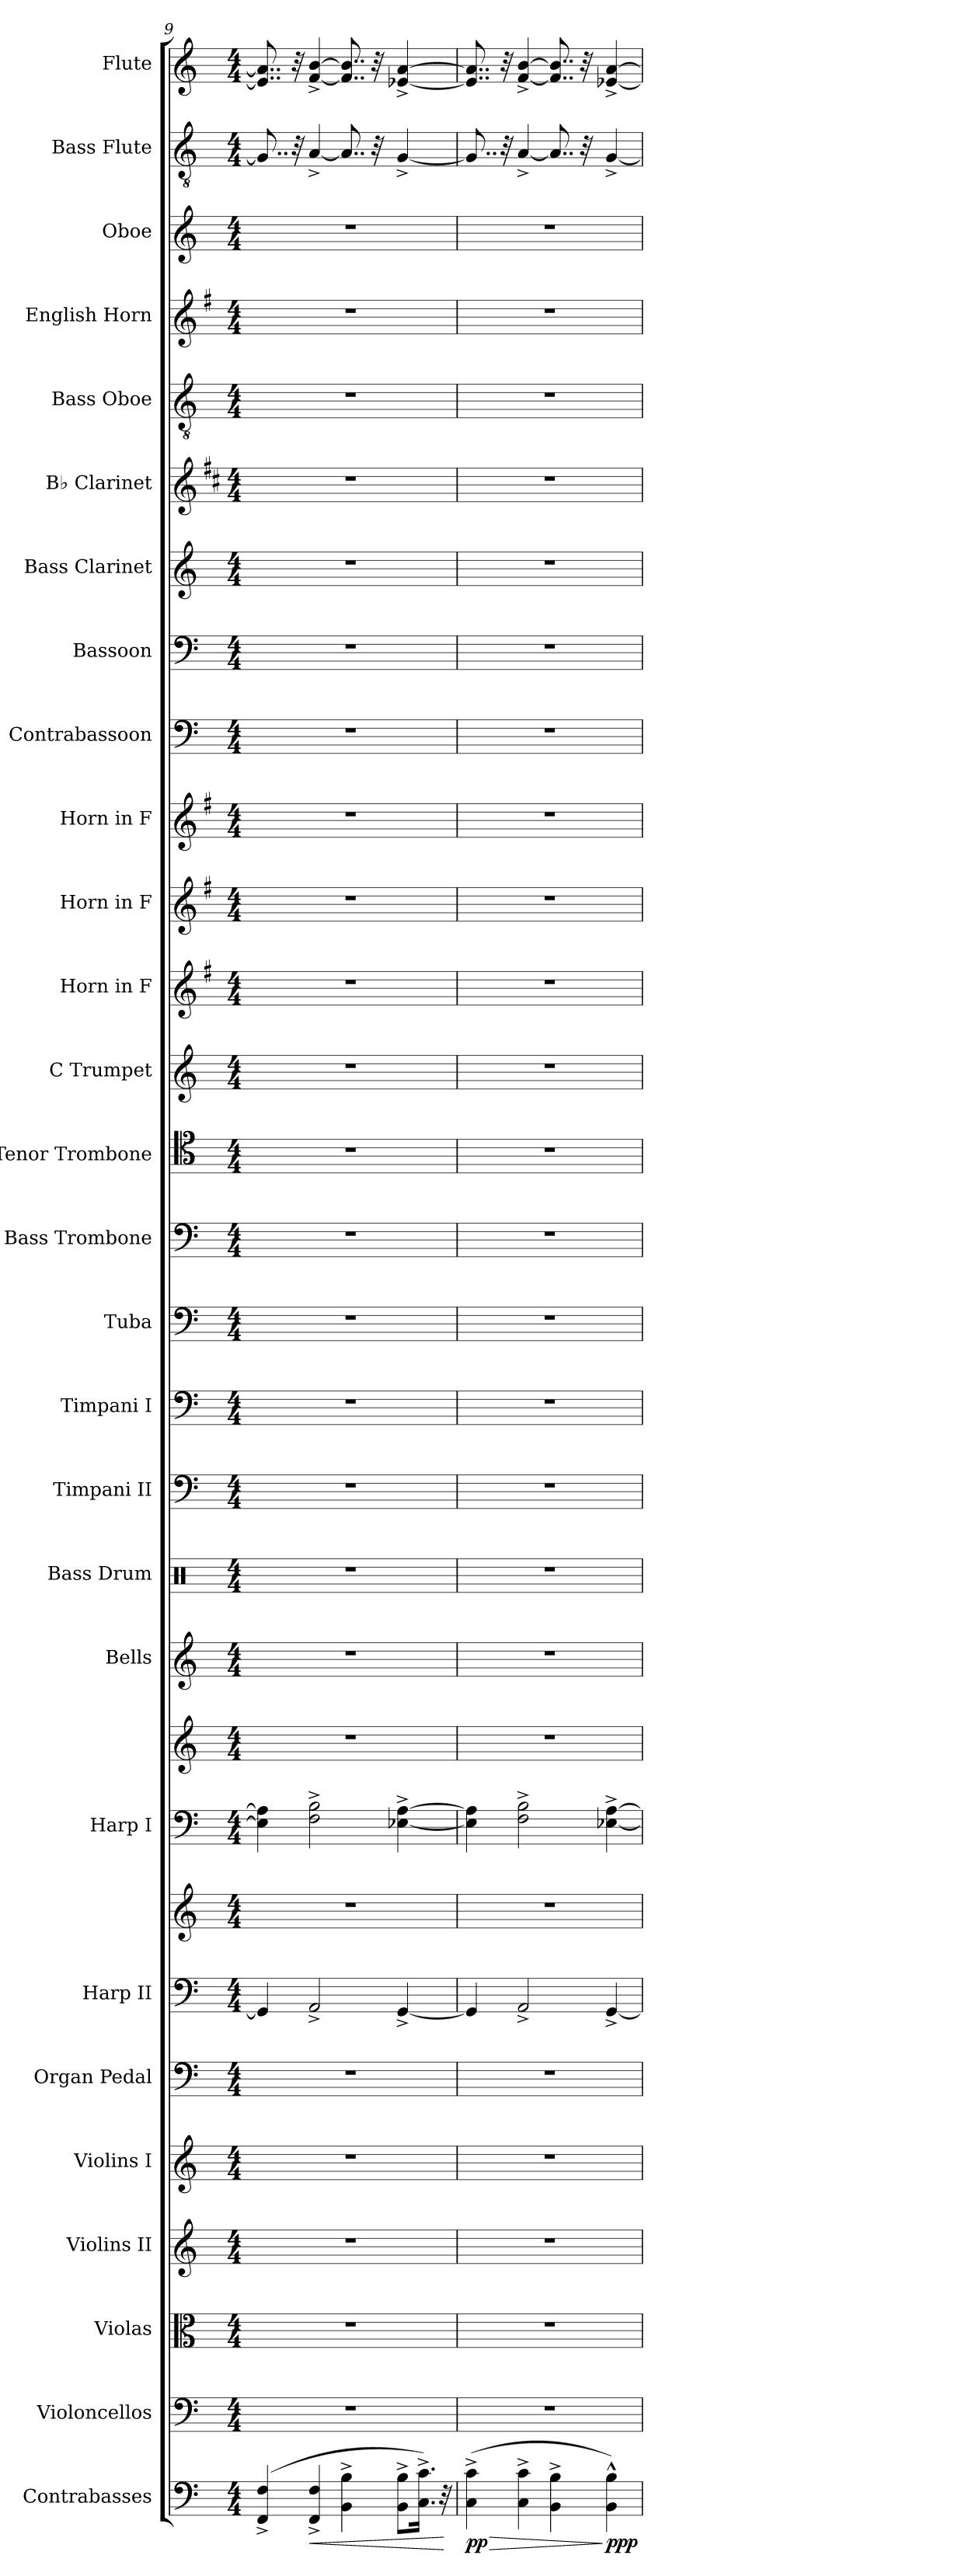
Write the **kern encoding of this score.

**kern	**dynam	**kern	**kern	**kern	**kern	**kern	**kern	**kern	**kern	**kern	**kern	**kern	**kern	**kern	**kern	**kern	**kern	**kern	**kern	**kern	**kern	**kern	**kern	**kern	**kern	**kern	**kern	**kern	**kern	**kern
*part28	*part28	*part27	*part26	*part25	*part24	*part23	*part22	*part22	*part21	*part21	*part20	*part19	*part18	*part17	*part16	*part15	*part14	*part13	*part12	*part11	*part10	*part9	*part8	*part7	*part6	*part5	*part4	*part3	*part2	*part1
*staff30	*staff30	*staff29	*staff28	*staff27	*staff26	*staff25	*staff24	*staff23	*staff22	*staff21	*staff20	*staff19	*staff18	*staff17	*staff16	*staff15	*staff14	*staff13	*staff12	*staff11	*staff10	*staff9	*staff8	*staff7	*staff6	*staff5	*staff4	*staff3	*staff2	*staff1
*I"Contrabasses	*	*I"Violoncellos	*I"Violas	*I"Violins II	*I"Violins I	*I"Organ Pedal	*I"Harp II	*	*I"Harp I	*	*I"Bells	*I"Bass Drum	*I"Timpani II	*I"Timpani I	*I"Tuba	*I"Bass Trombone	*I"Tenor Trombone	*I"C Trumpet	*I"Horn in F	*I"Horn in F	*I"Horn in F	*I"Contrabassoon	*I"Bassoon	*I"Bass Clarinet	*I"B♭ Clarinet	*I"Bass Oboe	*I"English Horn	*I"Oboe	*I"Bass Flute	*I"Flute
*I'Cb.	*	*I'Vcs.	*I'Vlas.	*I'Vlns.	*I'Vlns.	*I'Org.	*I'Hrp.	*	*I'Hrp.	*	*	*I'B. Dr.	*I'Timp.	*I'Timp.	*I'Tba.	*I'B. Tbn.	*I'T. Tbn.	*I'C Tpt.	*	*	*	*I'Cbsn.	*I'Bsn.	*I'B. Cl.	*I'B♭ Cl.	*	*I'E. Hn.	*I'Ob.	*I'B. Fl.	*I'Fl.
*clefF4	*	*clefF4	*clefC3	*clefG2	*clefG2	*clefF4	*clefF4	*clefG2	*clefF4	*clefG2	*clefG2	*clefX	*clefF4	*clefF4	*clefF4	*clefF4	*clefC4	*clefG2	*clefG2	*clefG2	*clefG2	*clefF4	*clefF4	*clefG2	*clefG2	*clefGv2	*clefG2	*clefG2	*clefGv2	*clefG2
*ITrd7c12	*	*	*	*	*	*	*	*	*	*	*	*	*	*	*	*	*	*	*ITrd4c7	*ITrd4c7	*ITrd4c7	*ITrd7c12	*	*ITrd8c14	*ITrd1c2	*	*ITrd4c7	*	*	*
*k[]	*	*k[]	*k[]	*k[]	*k[]	*k[]	*k[]	*k[]	*k[]	*k[]	*k[]	*k[]	*k[]	*k[]	*k[]	*k[]	*k[]	*k[]	*k[]	*k[]	*k[]	*k[]	*k[]	*k[]	*k[]	*k[]	*k[]	*k[]	*k[]	*k[]
*M4/4	*	*M4/4	*M4/4	*M4/4	*M4/4	*M4/4	*M4/4	*M4/4	*M4/4	*M4/4	*M4/4	*M4/4	*M4/4	*M4/4	*M4/4	*M4/4	*M4/4	*M4/4	*M4/4	*M4/4	*M4/4	*M4/4	*M4/4	*M4/4	*M4/4	*M4/4	*M4/4	*M4/4	*M4/4	*M4/4
=9	=9	=9	=9	=9	=9	=9	=9	=9	=9	=9	=9	=9	=9	=9	=9	=9	=9	=9	=9	=9	=9	=9	=9	=9	=9	=9	=9	=9	=9	=9
(4FFF/^ 4FF/^	.	1r	1r	1r	1r	1r	4GG/]	1r	4E-\] 4A\]	1r	1r	1r	1r	1r	1r	1r	1r	1r	1r	1r	1r	1r	1r	1r	1r	1r	1r	1r	8..G/]	8..e-/] 8..a/]
.	.	.	.	.	.	.	.	.	.	.	.	.	.	.	.	.	.	.	.	.	.	.	.	.	.	.	.	.	32r	32r
!	!LO:HP:b	!	!	!	!	!	!	!	!	!	!	!	!	!	!	!	!	!	!	!	!	!	!	!	!	!	!	!	!	!
4FFF/^ 4FF/^	<	.	.	.	.	.	2AA^/	.	2F\^ 2B\^	.	.	.	.	.	.	.	.	.	.	.	.	.	.	.	.	.	.	.	[4A^/	[4f/^ [4b/^
4BBB\^ 4BB\^	.	.	.	.	.	.	.	.	.	.	.	.	.	.	.	.	.	.	.	.	.	.	.	.	.	.	.	.	8..A/]	8..f/] 8..b/]
.	.	.	.	.	.	.	.	.	.	.	.	.	.	.	.	.	.	.	.	.	.	.	.	.	.	.	.	.	32r	32r
8BBB\^ 8BB\^L	.	.	.	.	.	.	[4GG^/	.	[4E-X\^ [4A\^	.	.	.	.	.	.	.	.	.	.	.	.	.	.	.	.	.	.	.	[4G^/	[4e-X/^ [4a/^
16.CC\^ 16.C\^Jk)	.	.	.	.	.	.	.	.	.	.	.	.	.	.	.	.	.	.	.	.	.	.	.	.	.	.	.	.	.	.
32r	.	.	.	.	.	.	.	.	.	.	.	.	.	.	.	.	.	.	.	.	.	.	.	.	.	.	.	.	.	.
.	[	.	.	.	.	.	.	.	.	.	.	.	.	.	.	.	.	.	.	.	.	.	.	.	.	.	.	.	.	.
!!LO:PB:g=z
=10	=10	=10	=10	=10	=10	=10	=10	=10	=10	=10	=10	=10	=10	=10	=10	=10	=10	=10	=10	=10	=10	=10	=10	=10	=10	=10	=10	=10	=10	=10
!	!LO:HP:b	!	!	!	!	!	!	!	!	!	!	!	!	!	!	!	!	!	!	!	!	!	!	!	!	!	!	!	!	!
!	!LO:DY:n=1:b	!	!	!	!	!	!	!	!	!	!	!	!	!	!	!	!	!	!	!	!	!	!	!	!	!	!	!	!	!
(4CC\^ 4C\^	> pp	1r	1r	1r	1r	1r	4GG/]	1r	4E-\] 4A\]	1r	1r	1r	1r	1r	1r	1r	1r	1r	1r	1r	1r	1r	1r	1r	1r	1r	1r	1r	8..G/]	8..e-/] 8..a/]
.	.	.	.	.	.	.	.	.	.	.	.	.	.	.	.	.	.	.	.	.	.	.	.	.	.	.	.	.	32r	32r
4CC\^ 4C\^	.	.	.	.	.	.	2AA^/	.	2F\^ 2B\^	.	.	.	.	.	.	.	.	.	.	.	.	.	.	.	.	.	.	.	[4A^/	[4f/^ [4b/^
4BBB\^ 4BB\^	.	.	.	.	.	.	.	.	.	.	.	.	.	.	.	.	.	.	.	.	.	.	.	.	.	.	.	.	8..A/]	8..f/] 8..b/]
.	.	.	.	.	.	.	.	.	.	.	.	.	.	.	.	.	.	.	.	.	.	.	.	.	.	.	.	.	32r	32r
!	!LO:DY:n=2:b	!	!	!	!	!	!	!	!	!	!	!	!	!	!	!	!	!	!	!	!	!	!	!	!	!	!	!	!	!
4BBB\^^ 4BB\^^)	] ppp	.	.	.	.	.	[4GG^/	.	[4E-X\^ [4A\^	.	.	.	.	.	.	.	.	.	.	.	.	.	.	.	.	.	.	.	[4G^/	[4e-X/^ [4a/^
=	=	=	=	=	=	=	=	=	=	=	=	=	=	=	=	=	=	=	=	=	=	=	=	=	=	=	=	=	=	=
*-	*-	*-	*-	*-	*-	*-	*-	*-	*-	*-	*-	*-	*-	*-	*-	*-	*-	*-	*-	*-	*-	*-	*-	*-	*-	*-	*-	*-	*-	*-
